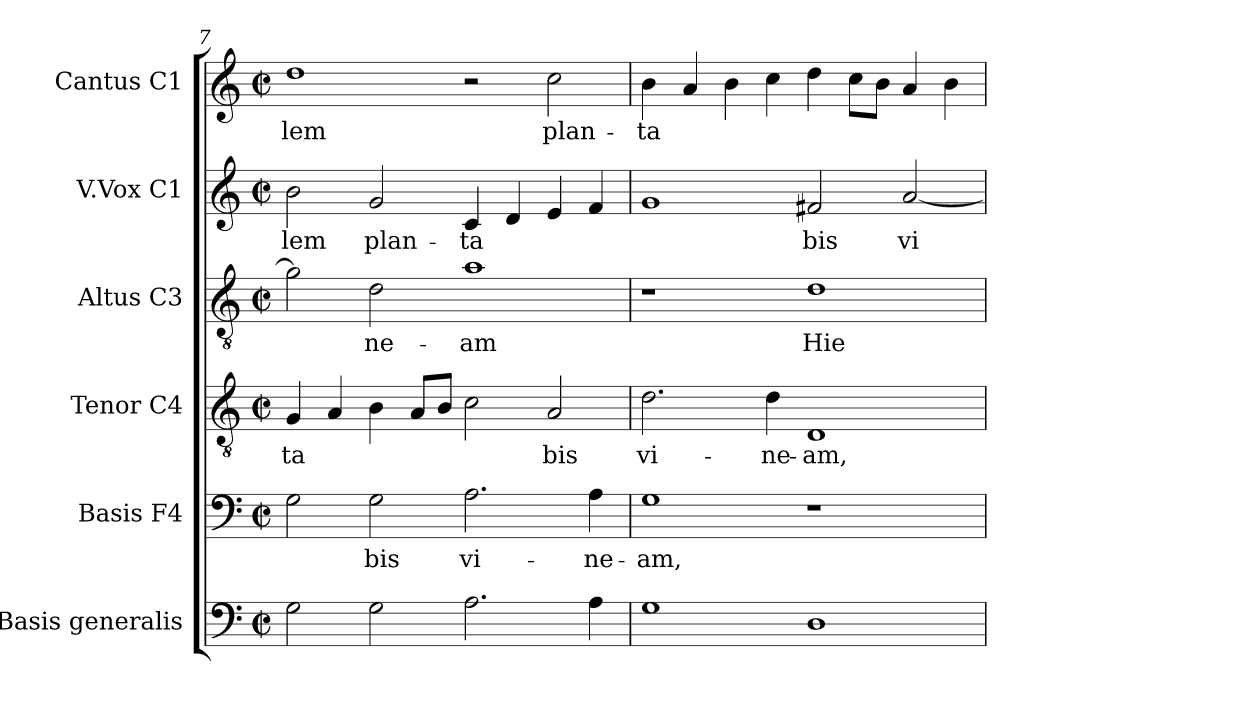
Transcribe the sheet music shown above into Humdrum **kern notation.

**kern	**kern	**text	**kern	**text	**kern	**text	**kern	**text	**kern	**text
*part6	*part5	*part5	*part4	*part4	*part3	*part3	*part2	*part2	*part1	*part1
*staff6	*staff5	*staff5	*staff4	*staff4	*staff3	*staff3	*staff2	*staff2	*staff1	*staff1
*I"Basis  generalis	*I"Basis  F4	*	*I"Tenor  C4	*	*I"Altus  C3	*	*I"V.Vox  C1	*	*I"Cantus  C1	*
*	*I'B	*	*I'T	*	*I'A	*	*	*	*I'C	*
*clefF4	*clefF4	*	*clefGv2	*	*clefGv2	*	*clefG2	*	*clefG2	*
*k[]	*k[]	*	*k[]	*	*k[]	*	*k[]	*	*k[]	*
*C:	*C:	*	*C:	*	*C:	*	*C:	*	*C:	*
*M2/2	*M2/2	*	*M2/2	*	*M2/2	*	*M2/2	*	*M2/2	*
*met(c|)	*met(c|)	*	*met(c|)	*	*met(c|)	*	*met(c|)	*	*met(c|)	*
=7	=7	=7	=7	=7	=7	=7	=7	=7	=7	=7
!	!	!LO:LY:b:cj	!	!LO:LY:b:cj	!	!LO:LY:b:cj	!	!LO:LY:b:cj	!	!LO:LY:b:cj
2G\	2G\	--	4G/	-ta-	2g\]	--	2b\	-lem	1dd	-lem
!	!	!	!	!LO:LY:b:cj	!	!	!	!	!	!
.	.	.	4A/	--	.	.	.	.	.	.
!	!	!LO:LY:b:cj	!	!LO:LY:b:cj	!	!LO:LY:b:cj	!	!LO:LY:b:cj	!	!
2G\	2G\	-bis	4B\	--	2d\	-ne-	2g/	plan-	.	.
!	!	!	!	!LO:LY:b:cj	!	!	!	!	!	!
.	.	.	8A/L	--	.	.	.	.	.	.
!	!	!	!	!LO:LY:b:cj	!	!	!	!	!	!
.	.	.	8B/J	--	.	.	.	.	.	.
!	!	!LO:LY:b:cj	!	!LO:LY:b:cj	!	!LO:LY:b:cj	!	!LO:LY:b:cj	!	!
2.A\	2.A\	vi-	2c\	--	1a	-am	4c/	-ta-	2r	.
!	!	!	!	!	!	!	!	!LO:LY:b:cj	!	!
.	.	.	.	.	.	.	4d/	--	.	.
!	!	!	!	!LO:LY:b:cj	!	!	!	!LO:LY:b:cj	!	!LO:LY:b:cj
.	.	.	2A/	-bis	.	.	4e/	--	2cc\	plan-
!	!	!LO:LY:b:cj	!	!	!	!	!	!LO:LY:b:cj	!	!
4A\	4A\	-ne-	.	.	.	.	4f/	--	.	.
=8	=8	=8	=8	=8	=8	=8	=8	=8	=8	=8
!	!	!LO:LY:b:cj	!	!LO:LY:b:cj	!	!	!	!LO:LY:b:cj	!	!LO:LY:b:cj
1G	1G	-am,	2.d\	vi-	1r	.	1g	--	4b\	-ta-
!	!	!	!	!	!	!	!	!	!	!LO:LY:b:cj
.	.	.	.	.	.	.	.	.	4a/	--
!	!	!	!	!	!	!	!	!	!	!LO:LY:b:cj
.	.	.	.	.	.	.	.	.	4b\	--
!	!	!	!	!LO:LY:b:cj	!	!	!	!	!	!LO:LY:b:cj
.	.	.	4d\	-ne-	.	.	.	.	4cc\	--
!	!	!	!	!LO:LY:b:cj	!	!LO:LY:b:cj	!	!LO:LY:b:cj	!	!LO:LY:b:cj
1D	1r	.	1D	-am,	1d	Hie-	2f#X/	-bis	4dd\	--
!	!	!	!	!	!	!	!	!	!	!LO:LY:b:cj
.	.	.	.	.	.	.	.	.	8cc\L	--
!	!	!	!	!	!	!	!	!	!	!LO:LY:b:cj
.	.	.	.	.	.	.	.	.	8b\J	--
!	!	!	!	!	!	!	!	!LO:LY:b:cj	!	!LO:LY:b:cj
.	.	.	.	.	.	.	[<2a/	vi-	4a/	--
!	!	!	!	!	!	!	!	!	!	!LO:LY:b:cj
.	.	.	.	.	.	.	.	.	4b\	--
=	=	=	=	=	=	=	=	=	=	=
*-	*-	*-	*-	*-	*-	*-	*-	*-	*-	*-
